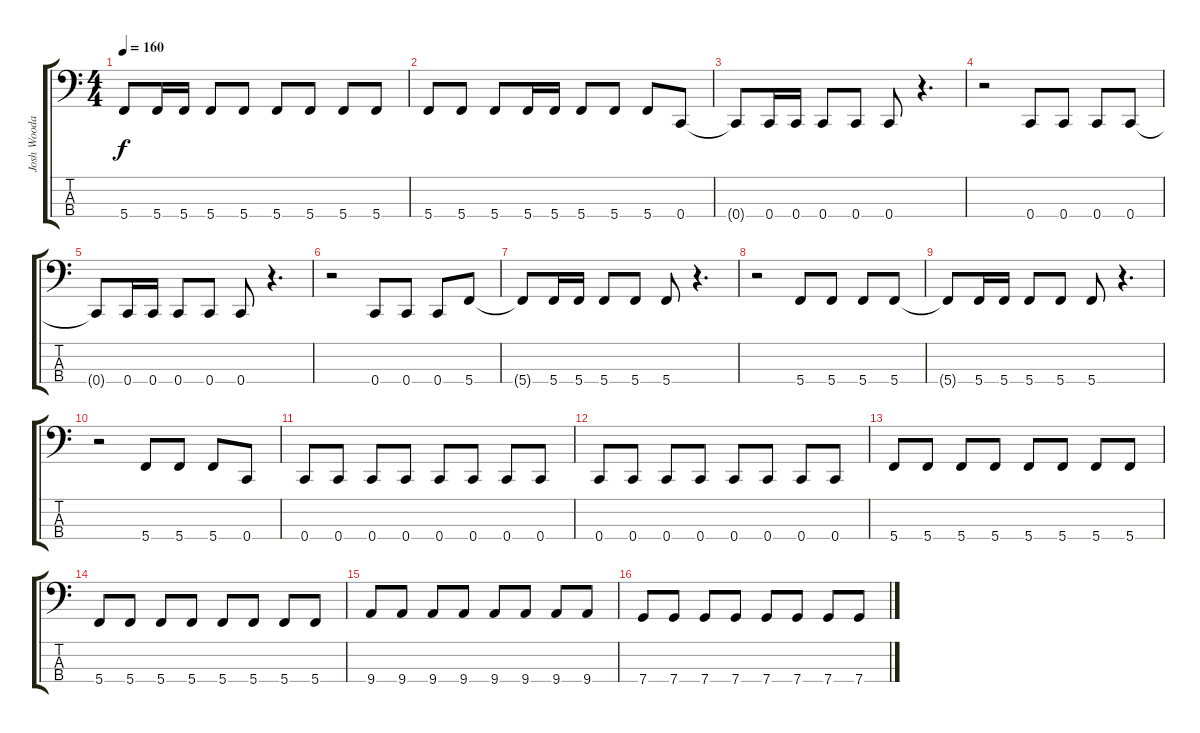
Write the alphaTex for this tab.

\track ("Josh Woodard" "Josh Wooda") {instrument electricbasspick}
\staff {score tabs}
\tuning (F2 C2 G1 C1) {hide}
\ts (4 4)
\tempo 160
\clef f4
\ks c
5.4.8{dy f} 5.4.16 5.4.16 5.4.8 5.4.8 5.4.8 5.4.8 5.4.8 5.4.8 |
5.4.8 5.4.8 5.4.8 5.4.16 5.4.16 5.4.8 5.4.8 5.4.8 0.4.8 |
0.4{t}.8 0.4.16 0.4.16 0.4.8 0.4.8 0.4.8 r.4{d} |
r.2 0.4.8 0.4.8 0.4.8 0.4.8 |
0.4{t}.8 0.4.16 0.4.16 0.4.8 0.4.8 0.4.8 r.4{d} |
r.2 0.4.8 0.4.8 0.4.8 5.4.8 |
5.4{t}.8 5.4.16 5.4.16 5.4.8 5.4.8 5.4.8 r.4{d} |
r.2 5.4.8 5.4.8 5.4.8 5.4.8 |
5.4{t}.8 5.4.16 5.4.16 5.4.8 5.4.8 5.4.8 r.4{d} |
r.2 5.4.8 5.4.8 5.4.8 0.4.8 |
0.4.8 0.4.8 0.4.8 0.4.8 0.4.8 0.4.8 0.4.8 0.4.8 |
0.4.8 0.4.8 0.4.8 0.4.8 0.4.8 0.4.8 0.4.8 0.4.8 |
5.4.8 5.4.8 5.4.8 5.4.8 5.4.8 5.4.8 5.4.8 5.4.8 |
5.4.8 5.4.8 5.4.8 5.4.8 5.4.8 5.4.8 5.4.8 5.4.8 |
9.4.8 9.4.8 9.4.8 9.4.8 9.4.8 9.4.8 9.4.8 9.4.8 |
7.4.8 7.4.8 7.4.8 7.4.8 7.4.8 7.4.8 7.4.8 7.4.8
